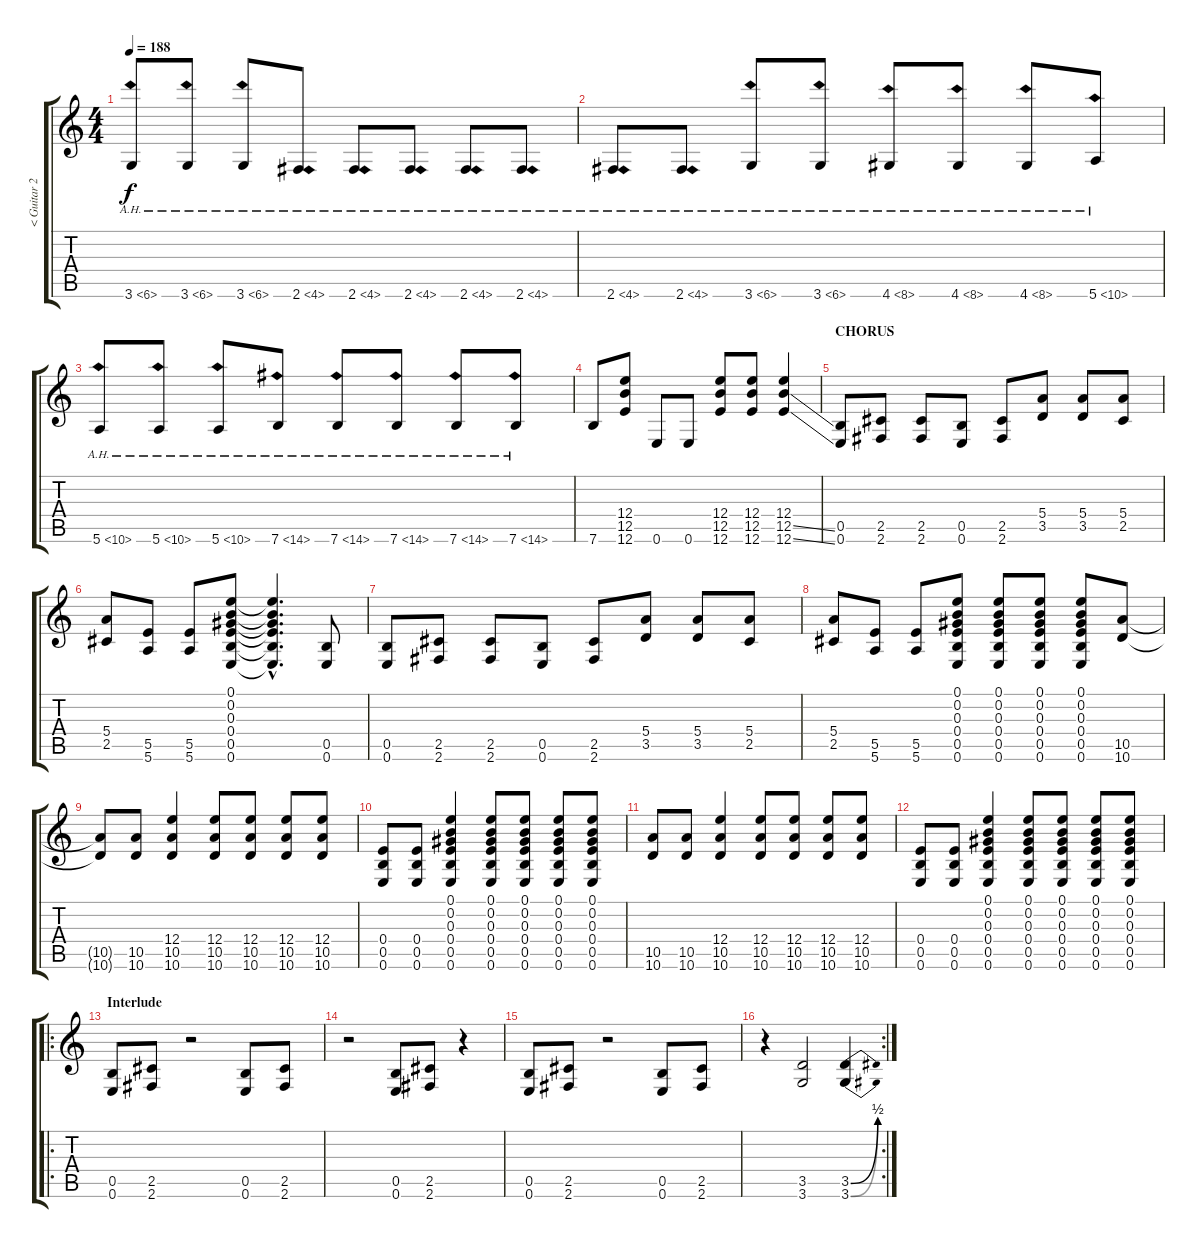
\track ("< Guitar 2 >" "< Guitar 2") {instrument distortionguitar}
\staff {score tabs}
\tuning (E4 B3 Ab3 E3 B2 E2) {hide}
\ts (4 4)
\tempo 188
\clef g2
\ks c
3.6{ah 3}.8{dy f} 3.6{ah 3}.8 3.6{ah 3}.8 2.6{ah 2}.8 2.6{ah 2}.8 2.6{ah 2}.8 2.6{ah 2}.8 2.6{ah 2}.8 |
2.6{ah 2}.8 2.6{ah 2}.8 3.6{ah 3}.8 3.6{ah 3}.8 4.6{ah 4}.8 4.6{ah 4}.8 4.6{ah 4}.8 5.6{ah 5}.8 |
5.6{ah 5}.8 5.6{ah 5}.8 5.6{ah 5}.8 7.6{ah 7}.8 7.6{ah 7}.8 7.6{ah 7}.8 7.6{ah 7}.8 7.6{ah 7}.8 |
7.6.8 (12.4 12.5 12.6).8 0.6.8 0.6.8 (12.4 12.5 12.6).8 (12.4 12.5 12.6).8 (12.4 12.5{ss} 12.6{ss}).4 |
\section ("" "CHORUS")
(0.5 0.6).8 (2.5 2.6).8 (2.5 2.6).8 (0.5 0.6).8 (2.5 2.6).8 (5.4 3.5).8 (5.4 3.5).8 (5.4 2.5).8 |
(5.4 2.5).8 (5.5 5.6).8 (5.5 5.6).8 (0.1 0.2 0.3 0.4 0.5 0.6).8 (0.1{hac t} 0.2{hac t} 0.3{hac t} 0.4{hac t} 0.5{hac t} 0.6{hac t}).4{d} (0.5 0.6).8 |
(0.5 0.6).8 (2.5 2.6).8 (2.5 2.6).8 (0.5 0.6).8 (2.5 2.6).8 (5.4 3.5).8 (5.4 3.5).8 (5.4 2.5).8 |
(5.4 2.5).8 (5.5 5.6).8 (5.5 5.6).8 (0.1 0.2 0.3 0.4 0.5 0.6).8 (0.1 0.2 0.3 0.4 0.5 0.6).8 (0.1 0.2 0.3 0.4 0.5 0.6).8 (0.1 0.2 0.3 0.4 0.5 0.6).8 (10.5 10.6).8 |
(10.5{t} 10.6{t}).8 (10.5 10.6).8 (12.4 10.5 10.6).4 (12.4 10.5 10.6).8 (12.4 10.5 10.6).8 (12.4 10.5 10.6).8 (12.4 10.5 10.6).8 |
(0.4 0.5 0.6).8 (0.4 0.5 0.6).8 (0.1 0.2 0.3 0.4 0.5 0.6).4 (0.1 0.2 0.3 0.4 0.5 0.6).8 (0.1 0.2 0.3 0.4 0.5 0.6).8 (0.1 0.2 0.3 0.4 0.5 0.6).8 (0.1 0.2 0.3 0.4 0.5 0.6).8 |
(10.5 10.6).8 (10.5 10.6).8 (12.4 10.5 10.6).4 (12.4 10.5 10.6).8 (12.4 10.5 10.6).8 (12.4 10.5 10.6).8 (12.4 10.5 10.6).8 |
(0.4 0.5 0.6).8 (0.4 0.5 0.6).8 (0.1 0.2 0.3 0.4 0.5 0.6).4 (0.1 0.2 0.3 0.4 0.5 0.6).8 (0.1 0.2 0.3 0.4 0.5 0.6).8 (0.1 0.2 0.3 0.4 0.5 0.6).8 (0.1 0.2 0.3 0.4 0.5 0.6).8 |
\ro
\section ("" "Interlude")
(0.5 0.6).8 (2.5 2.6).8 r.2 (0.5 0.6).8 (2.5 2.6).8 |
r.2 (0.5 0.6).8 (2.5 2.6).8 r.4 |
(0.5 0.6).8 (2.5 2.6).8 r.2 (0.5 0.6).8 (2.5 2.6).8 |
\rc 2
r.4 (3.5 3.6).2 (3.5{be (bend 0 0 60 2)} 3.6{be (bend 0 0 60 2)}).4
